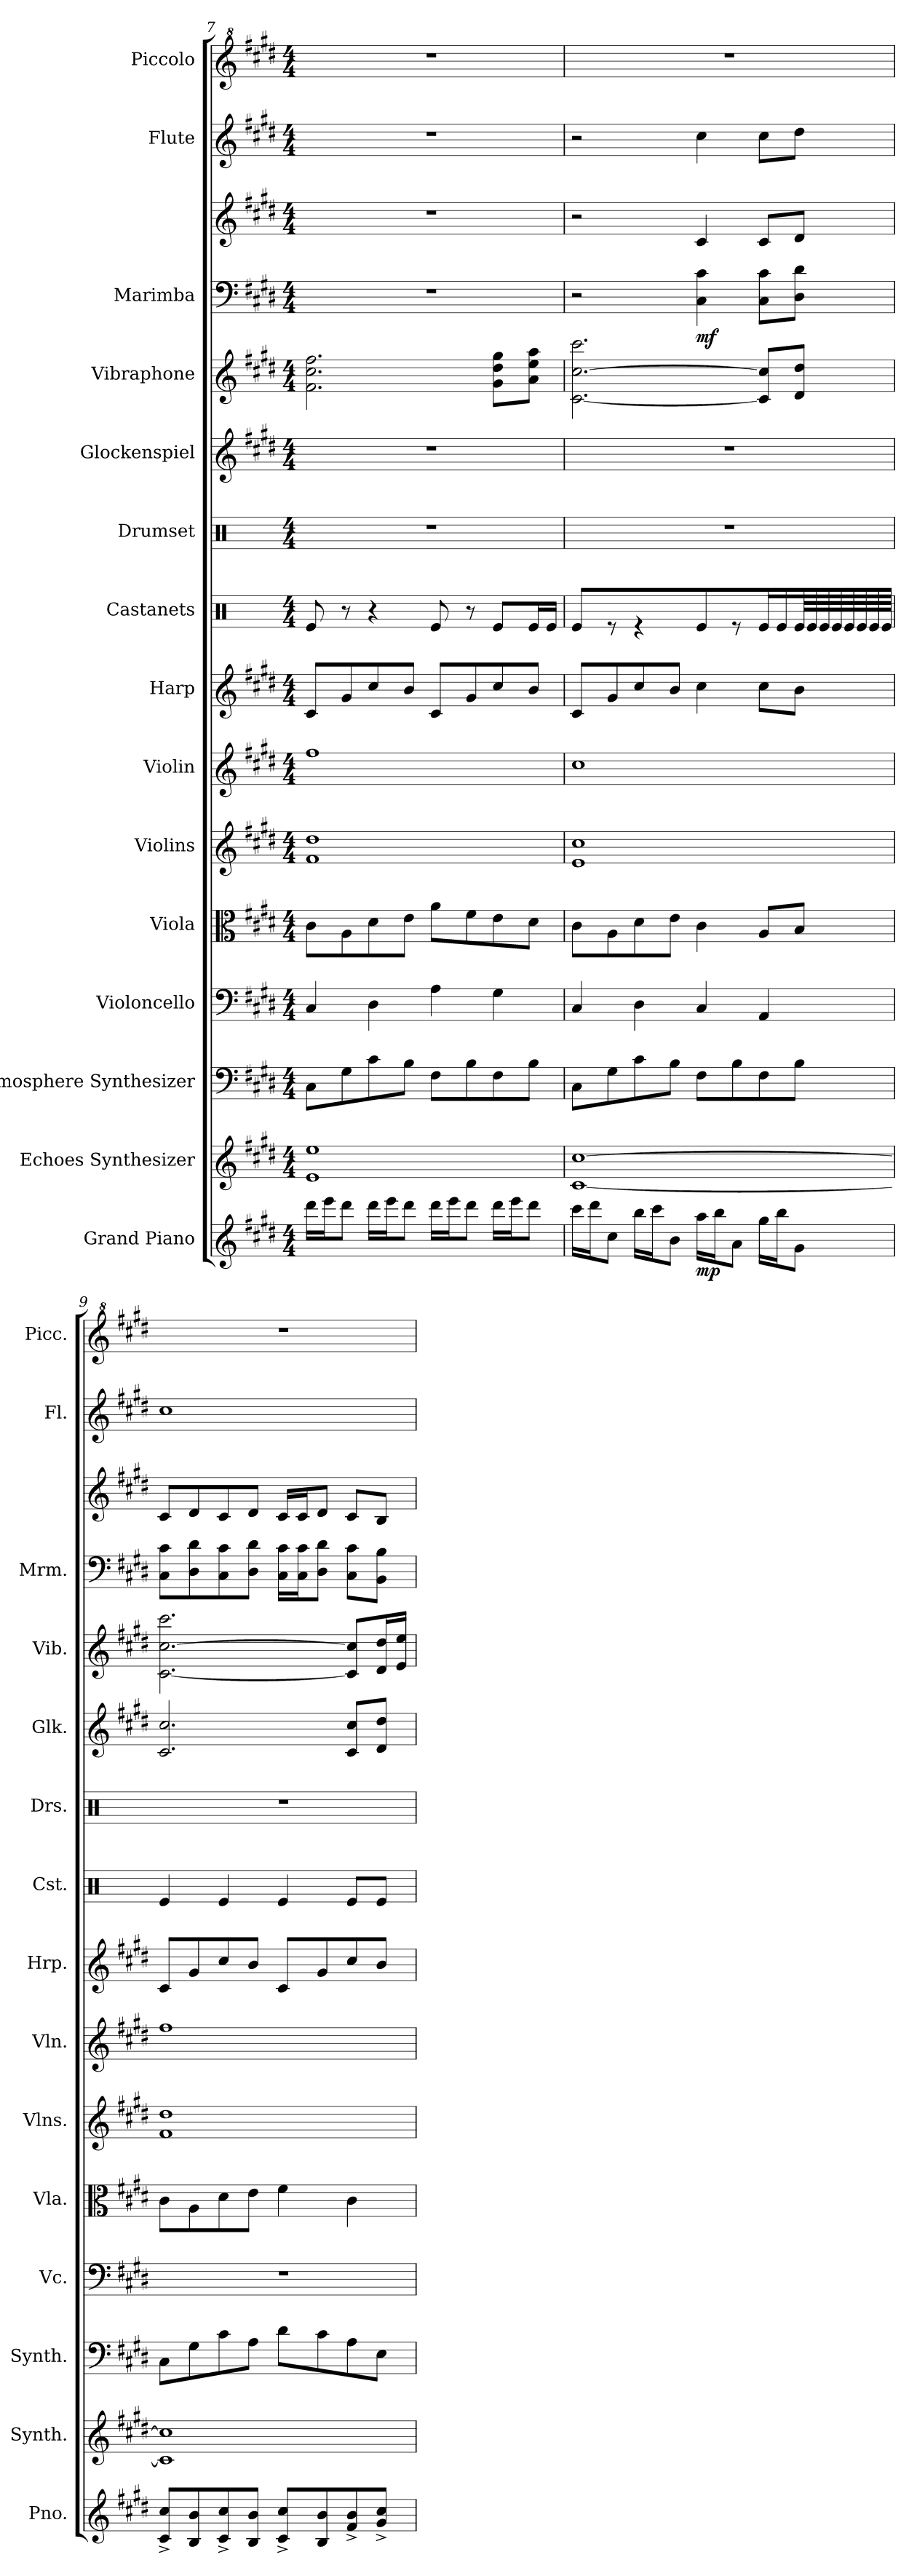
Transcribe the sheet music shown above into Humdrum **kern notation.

**kern	**dynam	**kern	**kern	**kern	**kern	**kern	**kern	**kern	**kern	**kern	**kern	**kern	**kern	**kern	**dynam	**kern	**kern
*part15	*part15	*part14	*part13	*part12	*part11	*part10	*part9	*part8	*part7	*part6	*part5	*part4	*part3	*part3	*part3	*part2	*part1
*staff16	*staff16	*staff15	*staff14	*staff13	*staff12	*staff11	*staff10	*staff9	*staff8	*staff7	*staff6	*staff5	*staff4	*staff3	*staff3/4	*staff2	*staff1
*I"Grand Piano	*	*I"Echoes Synthesizer	*I"Atmosphere Synthesizer	*I"Violoncello	*I"Viola	*I"Violins	*I"Violin	*I"Harp	*I"Castanets	*I"Drumset	*I"Glockenspiel	*I"Vibraphone	*I"Marimba	*	*	*I"Flute	*I"Piccolo
*I'Pno.	*	*I'Synth.	*I'Synth.	*I'Vc.	*I'Vla.	*I'Vlns.	*I'Vln.	*I'Hrp.	*I'Cst.	*I'Drs.	*I'Glk.	*I'Vib.	*I'Mrm.	*	*	*I'Fl.	*I'Picc.
*clefG2	*	*clefG2	*clefF4	*clefF4	*clefC3	*clefG2	*clefG2	*clefG2	*clefX	*clefX	*clefG2	*clefG2	*clefF4	*clefG2	*	*clefG2	*clefG^2
*	*	*	*	*	*	*	*	*	*	*	*ITrd-14c-24	*	*	*	*	*	*ITrd-7c-12
*k[f#c#g#d#]	*	*k[f#c#g#d#]	*k[f#c#g#d#]	*k[f#c#g#d#]	*k[f#c#g#d#]	*k[f#c#g#d#]	*k[f#c#g#d#]	*k[f#c#g#d#]	*k[]	*k[]	*k[f#c#g#d#]	*k[f#c#g#d#]	*k[f#c#g#d#]	*k[f#c#g#d#]	*	*k[f#c#g#d#]	*k[f#c#g#d#]
*M4/4	*	*M4/4	*M4/4	*M4/4	*M4/4	*M4/4	*M4/4	*M4/4	*M4/4	*M4/4	*M4/4	*M4/4	*M4/4	*M4/4	*	*M4/4	*M4/4
=7	=7	=7	=7	=7	=7	=7	=7	=7	=7	=7	=7	=7	=7	=7	=7	=7	=7
16ddd#\LL	.	1e 1ee	8C#\L	4C#/	8c#\L	1f# 1dd#	1ff#	8c#/L	8Re/	1r	1r	2.f#\ 2.cc#\ 2.ff#\	1r	1r	.	1r	1r
16eee\J	.	.	.	.	.	.	.	.	.	.	.	.	.	.	.	.	.
8ddd#\J	.	.	8G#\	.	8A\	.	.	8g#/	8r	.	.	.	.	.	.	.	.
16ddd#\LL	.	.	8c#\	4D#\	8d#\	.	.	8cc#/	4r	.	.	.	.	.	.	.	.
16eee\J	.	.	.	.	.	.	.	.	.	.	.	.	.	.	.	.	.
8ddd#\J	.	.	8B\J	.	8e\J	.	.	8b/J	.	.	.	.	.	.	.	.	.
16ddd#\LL	.	.	8F#\L	4A\	8a\L	.	.	8c#/L	8Re/	.	.	.	.	.	.	.	.
16eee\J	.	.	.	.	.	.	.	.	.	.	.	.	.	.	.	.	.
8ddd#\J	.	.	8B\	.	8f#\	.	.	8g#/	8r	.	.	.	.	.	.	.	.
16ddd#\LL	.	.	8F#\	4G#\	8e\	.	.	8cc#/	8Re/L	.	.	8g#\ 8dd#\ 8gg#\L	.	.	.	.	.
16eee\J	.	.	.	.	.	.	.	.	.	.	.	.	.	.	.	.	.
8ddd#\J	.	.	8B\J	.	8d#\J	.	.	8b/J	16Re/L	.	.	8a\ 8ee\ 8aa\J	.	.	.	.	.
.	.	.	.	.	.	.	.	.	16Re/JJ	.	.	.	.	.	.	.	.
!!LO:PB:g=z
=8	=8	=8	=8	=8	=8	=8	=8	=8	=8	=8	=8	=8	=8	=8	=8	=8	=8
16ccc#\LL	.	[1c# [1cc#	8C#\L	4C#/	8c#\L	1e 1cc#	1cc#	8c#/L	8Re/	1r	1r	[2.c#\ [2.cc#\ 2.ccc#\	2r	2r	.	2r	1r
16ddd#\J	.	.	.	.	.	.	.	.	.	.	.	.	.	.	.	.	.
8cc#\J	.	.	8G#\	.	8A\	.	.	8g#/	8r	.	.	.	.	.	.	.	.
16bb\LL	.	.	8c#\	4D#\	8d#\	.	.	8cc#/	4r	.	.	.	.	.	.	.	.
16ccc#\J	.	.	.	.	.	.	.	.	.	.	.	.	.	.	.	.	.
8b\J	.	.	8B\J	.	8e\J	.	.	8b/J	.	.	.	.	.	.	.	.	.
!	!LO:DY:b	!	!	!	!	!	!	!	!	!	!	!	!	!	!LO:DY:b=2	!	!
16aa\LL	mp	.	8F#\L	4C#/	4c#\	.	.	4cc#\	8Re/	.	.	.	4C#\ 4c#\	4c#/	mf	4cc#\	.
16bb\J	.	.	.	.	.	.	.	.	.	.	.	.	.	.	.	.	.
8a\J	.	.	8B\	.	.	.	.	.	8r	.	.	.	.	.	.	.	.
16gg#\LL	.	.	8F#\	4AA/	8A/L	.	.	8cc#\L	16Re/LL	.	.	8c#/] 8cc#/]L	8C#\ 8c#\L	8c#/L	.	8cc#\L	.
16bb\J	.	.	.	.	.	.	.	.	16Re/J	.	.	.	.	.	.	.	.
*	*	*	*	*	*	*	*	*	*tremolo	*	*	*	*	*	*	*	*
8g#\J	.	.	8B\J	.	8B/J	.	.	8b\J	64Re/	.	.	8d#/ 8dd#/J	8D#\ 8d#\J	8d#/J	.	8dd#\J	.
.	.	.	.	.	.	.	.	.	64Re/	.	.	.	.	.	.	.	.
.	.	.	.	.	.	.	.	.	64Re/	.	.	.	.	.	.	.	.
.	.	.	.	.	.	.	.	.	64Re/	.	.	.	.	.	.	.	.
.	.	.	.	.	.	.	.	.	64Re/	.	.	.	.	.	.	.	.
.	.	.	.	.	.	.	.	.	64Re/	.	.	.	.	.	.	.	.
.	.	.	.	.	.	.	.	.	64Re/	.	.	.	.	.	.	.	.
.	.	.	.	.	.	.	.	.	64Re/JJJJ	.	.	.	.	.	.	.	.
*	*	*	*	*	*	*	*	*	*Xtremolo	*	*	*	*	*	*	*	*
=9	=9	=9	=9	=9	=9	=9	=9	=9	=9	=9	=9	=9	=9	=9	=9	=9	=9
8c#/^ 8cc#/^L	.	1c#] 1cc#]	8C#\L	1r	8c#\L	1f# 1dd#	1ff#	8c#/L	4Re/	1r	2.ccc#/ 2.cccc#/	[2.c#\ [2.cc#\ 2.ccc#\	8C#\ 8c#\L	8c#/L	.	1cc#	1r
8B/ 8b/	.	.	8G#\	.	8A\	.	.	8g#/	.	.	.	.	8D#\ 8d#\	8d#/	.	.	.
8c#/^ 8cc#/^	.	.	8c#\	.	8d#\	.	.	8cc#/	4Re/	.	.	.	8C#\ 8c#\	8c#/	.	.	.
8B/ 8b/J	.	.	8A\J	.	8e\J	.	.	8b/J	.	.	.	.	8D#\ 8d#\J	8d#/J	.	.	.
8c#/^ 8cc#/^L	.	.	8d#\L	.	4f#\	.	.	8c#/L	4Re/	.	.	.	16C#\ 16c#\LL	16c#/LL	.	.	.
.	.	.	.	.	.	.	.	.	.	.	.	.	16C#\ 16c#\J	16c#/J	.	.	.
8B/ 8b/	.	.	8c#\	.	.	.	.	8g#/	.	.	.	.	8D#\ 8d#\J	8d#/J	.	.	.
8f#/^ 8b/^	.	.	8A\	.	4c#\	.	.	8cc#/	8Re/L	.	8ccc#/ 8cccc#/L	8c#/] 8cc#/]L	8C#\ 8c#\L	8c#/L	.	.	.
8g#/^ 8cc#/^J	.	.	8E\J	.	.	.	.	8b/J	8Re/J	.	8ddd#/ 8dddd#/J	16d#/ 16dd#/L	8BB\ 8B\J	8B/J	.	.	.
.	.	.	.	.	.	.	.	.	.	.	.	16e/ 16ee/JJ	.	.	.	.	.
=	=	=	=	=	=	=	=	=	=	=	=	=	=	=	=	=	=
*-	*-	*-	*-	*-	*-	*-	*-	*-	*-	*-	*-	*-	*-	*-	*-	*-	*-
